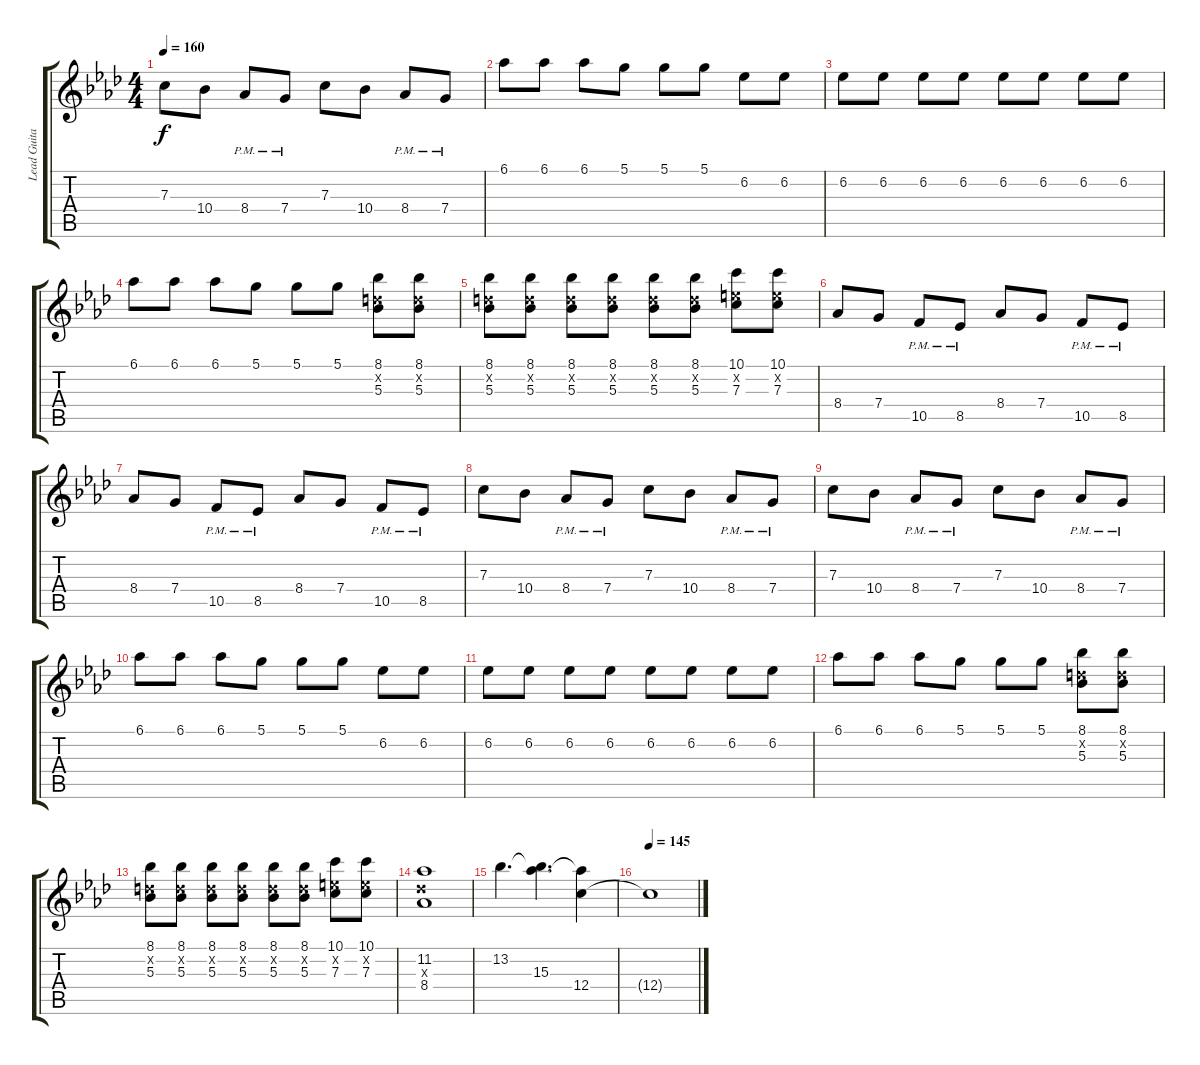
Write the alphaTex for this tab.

\track ("Lead Guitar 2" "Lead Guita") {instrument distortionguitar}
\staff {score tabs}
\tuning (D4 A3 F3 C3 G2 C2) {hide}
\ts (4 4)
\tempo 160
\clef g2
\ks fminor
7.3.8{dy f} 10.4.8 8.4{pm}.8 7.4{pm}.8 7.3.8 10.4.8 8.4{pm}.8 7.4{pm}.8 |
6.1.8 6.1.8 6.1.8 5.1.8 5.1.8 5.1.8 6.2.8 6.2.8 |
6.2.8 6.2.8 6.2.8 6.2.8 6.2.8 6.2.8 6.2.8 6.2.8 |
6.1.8 6.1.8 6.1.8 5.1.8 5.1.8 5.1.8 (8.1 5.2{x} 5.3).8 (8.1 5.2{x} 5.3).8 |
(8.1 5.2{x} 5.3).8 (8.1 5.2{x} 5.3).8 (8.1 5.2{x} 5.3).8 (8.1 5.2{x} 5.3).8 (8.1 5.2{x} 5.3).8 (8.1 5.2{x} 5.3).8 (10.1 7.2{x} 7.3).8 (10.1 7.2{x} 7.3).8 |
8.4.8 7.4.8 10.5{pm}.8 8.5{pm}.8 8.4.8 7.4.8 10.5{pm}.8 8.5{pm}.8 |
8.4.8 7.4.8 10.5{pm}.8 8.5{pm}.8 8.4.8 7.4.8 10.5{pm}.8 8.5{pm}.8 |
7.3.8 10.4.8 8.4{pm}.8 7.4{pm}.8 7.3.8 10.4.8 8.4{pm}.8 7.4{pm}.8 |
7.3.8 10.4.8 8.4{pm}.8 7.4{pm}.8 7.3.8 10.4.8 8.4{pm}.8 7.4{pm}.8 |
6.1.8 6.1.8 6.1.8 5.1.8 5.1.8 5.1.8 6.2.8 6.2.8 |
6.2.8 6.2.8 6.2.8 6.2.8 6.2.8 6.2.8 6.2.8 6.2.8 |
6.1.8 6.1.8 6.1.8 5.1.8 5.1.8 5.1.8 (8.1 5.2{x} 5.3).8 (8.1 5.2{x} 5.3).8 |
(8.1 5.2{x} 5.3).8 (8.1 5.2{x} 5.3).8 (8.1 5.2{x} 5.3).8 (8.1 5.2{x} 5.3).8 (8.1 5.2{x} 5.3).8 (8.1 5.2{x} 5.3).8 (10.1 7.2{x} 7.3).8 (10.1 7.2{x} 7.3).8 |
(11.2 8.3{x} 8.4).1 |
13.2.4{d} (13.2{t} 15.3).4{d} (15.3{t} 12.4).4 |
\tempo 145
12.4{t}.1
